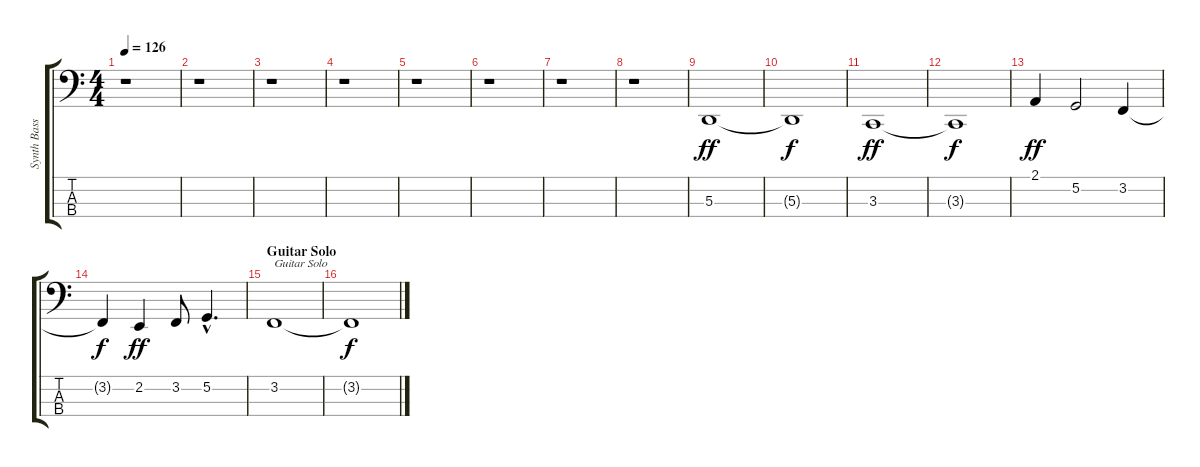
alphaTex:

\track ("Synth Bass" "Synth Bass") {instrument stringensemble1}
\staff {score tabs}
\tuning (G2 D2 A1 E1) {hide}
\ts (4 4)
\tempo 126
\clef f4
\ks c
r.1{dy f} |
r.1 |
r.1 |
r.1 |
r.1 |
r.1 |
r.1 |
r.1 |
5.3.1{dy ff} |
5.3{t}.1{dy f} |
3.3.1{dy ff} |
3.3{t}.1{dy f} |
2.1.4{dy ff} 5.2.2 3.2.4 |
3.2{t}.4{dy f} 2.2.4{dy ff} 3.2.8 5.2{hac}.4{d} |
\section ("" "Guitar Solo")
3.2.1{txt "Guitar Solo"} |
3.2{t}.1{dy f}
